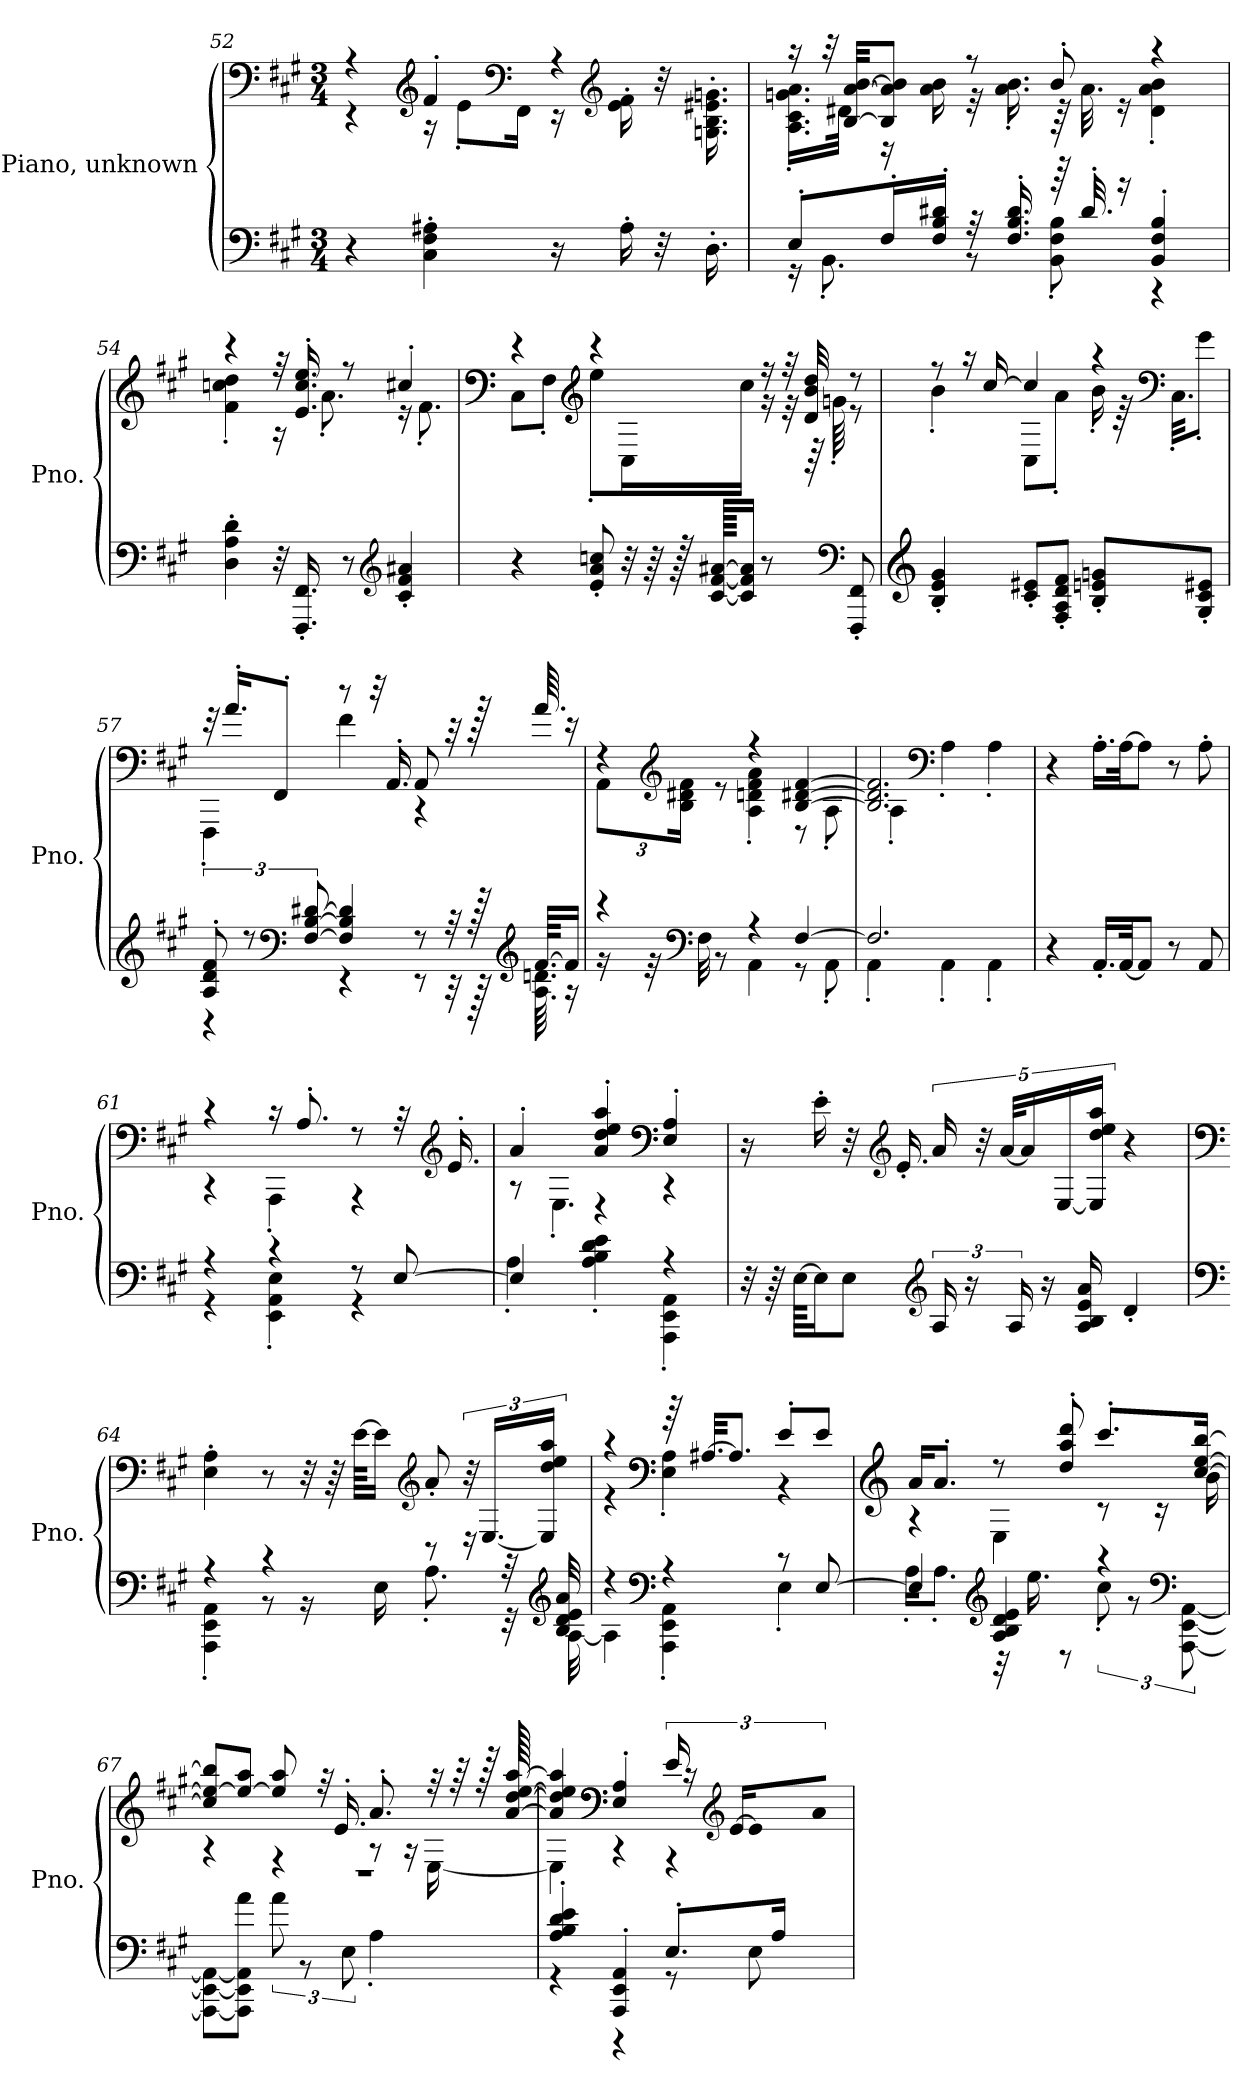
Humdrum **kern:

**kern	**kern
*part1	*part1
*staff2	*staff1
*I"Piano, unknown	*
*I'Pno.	*
!!LO:LB:g=z
*clefF4	*clefF4
*k[f#c#g#]	*k[f#c#g#]
*M3/4	*M3/4
=52	=52
*	*^
4r	4r	4r
*	*clefG2	*
4C#\' 4F#\' 4A#X\'	4f#'/	16r
.	.	8e'\L
*	*clefF4	*
.	.	16FF#\Jk
16r	4r	16r
*	*clefG2	*
16A#'\	.	16e\' 16f#\'
32r	.	32r
16.D'\	.	16.Gn\' 16.B\' 16.e#X\' 16.gn\'
=53	=53	=53
*^	*	*
8E'/L	16r	16r	16.A\' 16.c#\' 16.gn\' 16.a\'LL
.	8.BB'\	32r	.
.	.	[32B/ [32a/ [32b/KKL	32d#X\JJk
16F#'/L	.	8B/] 8a/] 8b/]J	16r
16F#/' 16B/' 16d#X/'JJ	.	.	16a\ 16b\
32r	8r	8r	32r
16.F#/' 16.B/' 16.d#/'	.	.	16.a\' 16.b\'
64r	8BB\' 8F#\' 8B\'	8b'/	64r
32.d#'/	.	.	32.a\
16r	.	.	16r
4BB/' 4F#/' 4B/'	4r	4r	4d#\' 4a\' 4b\'
*v	*v	*	*
!!LO:LB:g=z	!!
=54	=54	=54
4D\' 4A\' 4d\'	4r	4f#\' 4ccn\' 4dd\'
32r	32r	16r
16.FFF#/' 16.FF#/'	16.e/' 16.cc/' 16.ee/'	.
.	.	8.a'\
8r	8r	.
*clefG2	*	*
4c#/' 4f#/' 4a#X/'	4cc#X'/	16r
.	.	8.f#'\
=55	=55	=55
*	*clefF4	*
4r	4r	8C#\L
.	.	8F#'\J
*	*clefG2	*
8e/' 8a/' 8ccn/'	4r	8ee'\L
32r	.	16C#\L
64r	.	.
128r	.	.
[128c#/ [128f#/ [128a#X/KKKLL	.	.
16c#/] 16f#/] 16a#/]JJ	.	16cc#\JJ
8r	16r	16r
.	32r	32r
.	32d/ 32b/ 32dd/	64r
.	.	64gn'\
*clefF4	*	*
8FFF#/' 8FF#/'	8r	8r
!!LO:LB:g=z	!!
=56	=56	=56
*clefG2	*	*
4B/' 4e/' 4g#/'	8r	4b'\
.	16r	.
.	[16cc#/	.
8c#/' 8e#X/'L	4cc#/]	8C#\L
8F#/' 8A/' 8d/' 8f#/'J	.	8a'\J
8B/' 8en/' 8gn/'L	4r	16b'\
.	.	64r
*	*clefF4	*
.	.	32.C#'\KKL
8G#/' 8c#/' 8e#X/'J	.	8g#'\J
=57	=57	=57
*^	*	*
12A/' 12d/' 12f#/'	4r	32r	4FFF#'\
.	.	16.a'/KL	.
12r	.	.	.
.	.	8FF#'/J	.
*clefF4	*	*	*
[12F#/ [12B/ [12d#X/	.	.	.
4F#/] 4B/] 4d#/]	4r	8r	4f#\
.	.	32r	.
.	.	16.AA'/	.
8r	8r	8AA/	4r
32r	32r	32r	.
128r	128r	128r	.
*clefG2	*	*	*
[64.f#/KKLL	64.A\ 64.dn\	64.a/	.
16f#/JJ]	16r	16r	.
!!LO:LB:g=z	!!
=58	=58	=58	=58
*	*	*	*Xbrackettup
4r	16r	4r	12AA\L
.	32r	.	.
*	*	*clefG2	*
.	.	.	24B\ 24d#X\ 24f#\Jk
*clefF4	*	*	*
.	32F#\	.	.
.	8r	.	8r
4r	4AA\	4r	4A\' 4dn\' 4f#\' 4a\'
[4F#/	8r	[4B/ [4d#X/ [4f#/	8r
.	8AA'\	.	8A'\
=59	=59	=59	=59
2.F#/]	4AA'\	2.B/] 2.d#/] 2.f#/]	4A'\
*	*	*clefF4	*
.	4AA'\	.	4A'\
.	4AA'\	.	4A'\
*v	*v	*	*
*	*v	*v
=60	=60
4r	4r
16.AA'/LL	16.A'\LL
[32AA/JK	[32A\JK
8AA/J]	8A\J]
8r	8r
8AA/	8A'\
=61	=61
*^	*^
4r	4r	4r	4r
4r	4EE\' 4AA\' 4E\'	16r	4AAA'\
.	.	8.A'/	.
8r	4r	8r	4r
[8E/	.	32r	.
*	*	*clefG2	*
.	.	16.e'/	.
!!LO:LB:g=z	!!
=62	=62	=62	=62
4E/]	4A'\	4a'/	8r
.	.	.	4.E'\
4r	4A\' 4B\' 4d\' 4e\'	4a/' 4dd/' 4ee/' 4aa/'	.
*	*	*clefF4	*
4r	4AAA\' 4EE\' 4AA\'	4E/' 4A/'	4r
*v	*v	*	*
*	*v	*v
=63	=63
32r	16r
64r	.
[64E\KKLL	.
16E\J]	16e'\
8E\J	32r
*	*clefG2
.	16.e'/
*clefG2	*
*	*brackettup
24A/	20a/
24r	.
.	40r
.	[40a/KLL
24A/	.
.	20a/]
16r	.
.	[20E/
16A/ 16B/ 16e/ 16a/	.
.	20E/] 20dd/ 20ee/ 20aa/JJ
4d'/	4r
=64	=64
*clefF4	*clefF4
*^	*
4r	4AAA\' 4EE\' 4AA\'	4E\' 4A\'
4r	8r	8r
.	16r	32r
.	.	64r
.	.	[64e\KKLL
.	16E\	16e\JJ]
*	*	*clefG2
8r	8.A'\	8a'/
16r	.	48r
.	.	[24.E/LL
32r	32r	.
.	.	24E/] 24dd/ 24ee/ 24aa/JJ
*clefG2	*	*
32B/ 32d/ 32e/ 32a/	[32A\	.
!!LO:PB:g=z
=65	=65	=65
*	*	*^
4r	4A\]	4r	4r
*clefF4	*	*clefF4	*
4r	4AAA\' 4EE\' 4AA\'	64r	4E\' 4A\'
.	.	[32.A#X/KKL	.
.	.	8.A#/J]	.
8r	4E'\	8e'/L	4r
[8E/	.	8e/J	.
=66	=66	=66	=66
*	*	*clefG2	*
4E/]	16A'\KL	16a/KL	4r
.	8.A'\J	8.a'/J	.
*clefG2	*	*	*
4A/ 4B/ 4d/ 4e/	32r	8r	4E\
.	16.ee\	.	.
.	8r	8dd/' 8aa/' 8ddd/'	.
4r	12cc#'\	8.ccc#'/L	8r
.	12r	.	.
.	.	.	16r
*clefF4	*	*	*
.	[12AAA\ [12EE\ [12AA\	.	.
.	.	[16cc#/ [16ee/ [16bb/Jk	16b\
!!LO:LB:g=z	!!
=67	=67	=67	=67
2.r	8AAA\_ 8EE\_ 8AA\_L	8cc#/] 8ee/_ 8bb/]L	4r
.	8AAA\] 8EE\] 8AA\] 8a\J	8ee/_ 8aa/J	.
.	12a\	8ee/] 8aa/	4r
.	12r	.	.
.	.	32r	.
.	.	16.e'/	.
.	12E\	.	.
.	4A'\	8.a'/	8r
.	.	.	16r
.	.	32r	[16E\
.	.	64r	.
.	.	128r	.
.	.	[128a/ [128dd/ [128ee/ [128aa/	.
=68	=68	=68	=68
4A/' 4B/' 4d/' 4e/'	4r	4a/] 4dd/] 4ee/] 4aa/]	4E\]
*	*	*clefF4	*
4AAA/' 4EE/' 4AA/'	4r	4E/' 4A/'	4r
8.E'/L	8r	24e/	4r
.	.	24r	.
*	*	*clefG2	*
.	.	[24e/LL	.
.	8E\	16e/]	.
16A/Jk	.	16a/JJ	.
*v	*v	*	*
*	*v	*v
=	=
*-	*-
